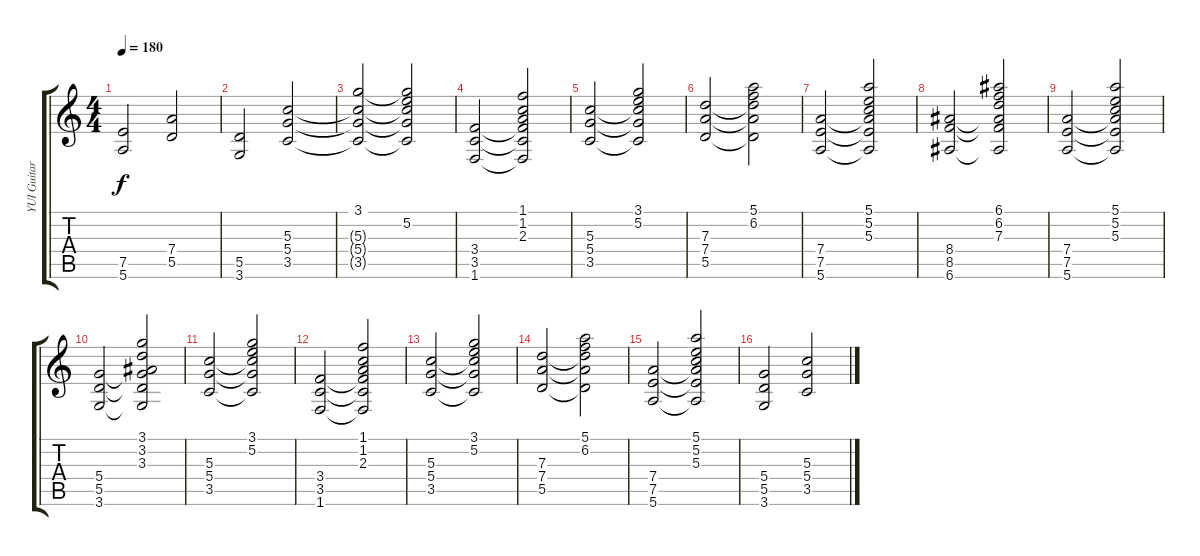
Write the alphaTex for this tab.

\track ("YUI Guitar" "YUI Guitar") {instrument overdrivenguitar}
\staff {score tabs}
\tuning (E4 B3 G3 D3 A2 E2) {hide}
\ts (4 4)
\tempo 180
\clef g2
\ks c
(7.5 5.6).2{dy f} (7.4 5.5).2 |
(5.5 3.6).2 (5.3 5.4 3.5).2 |
(3.1 5.3{t} 5.4{t} 3.5{t}).2 (3.1{t} 5.2 5.3{t} 5.4{t} 3.5{t}).2 |
(3.4 3.5 1.6).2 (1.1 1.2 2.3 3.4{t} 3.5{t} 1.6{t}).2 |
(5.3 5.4 3.5).2 (3.1 5.2 5.3{t} 5.4{t} 3.5{t}).2 |
(7.3 7.4 5.5).2 (5.1 6.2 7.3{t} 7.4{t} 5.5{t}).2 |
(7.4 7.5 5.6).2 (5.1 5.2 5.3 7.4{t} 7.5{t} 5.6{t}).2 |
(8.4 8.5 6.6).2 (6.1 6.2 7.3 8.4{t} 8.5{t} 6.6{t}).2 |
(7.4 7.5 5.6).2 (5.1 5.2 5.3 7.4{t} 7.5{t} 5.6{t}).2 |
(5.4 5.5 3.6).2 (3.1 3.2 3.3 5.4{t} 5.5{t} 3.6{t}).2 |
(5.3 5.4 3.5).2 (3.1 5.2 5.3{t} 5.4{t} 3.5{t}).2 |
(3.4 3.5 1.6).2 (1.1 1.2 2.3 3.4{t} 3.5{t} 1.6{t}).2 |
(5.3 5.4 3.5).2 (3.1 5.2 5.3{t} 5.4{t} 3.5{t}).2 |
(7.3 7.4 5.5).2 (5.1 6.2 7.3{t} 7.4{t} 5.5{t}).2 |
(7.4 7.5 5.6).2 (5.1 5.2 5.3 7.4{t} 7.5{t} 5.6{t}).2 |
(5.4 5.5 3.6).2 (5.3 5.4 3.5).2
